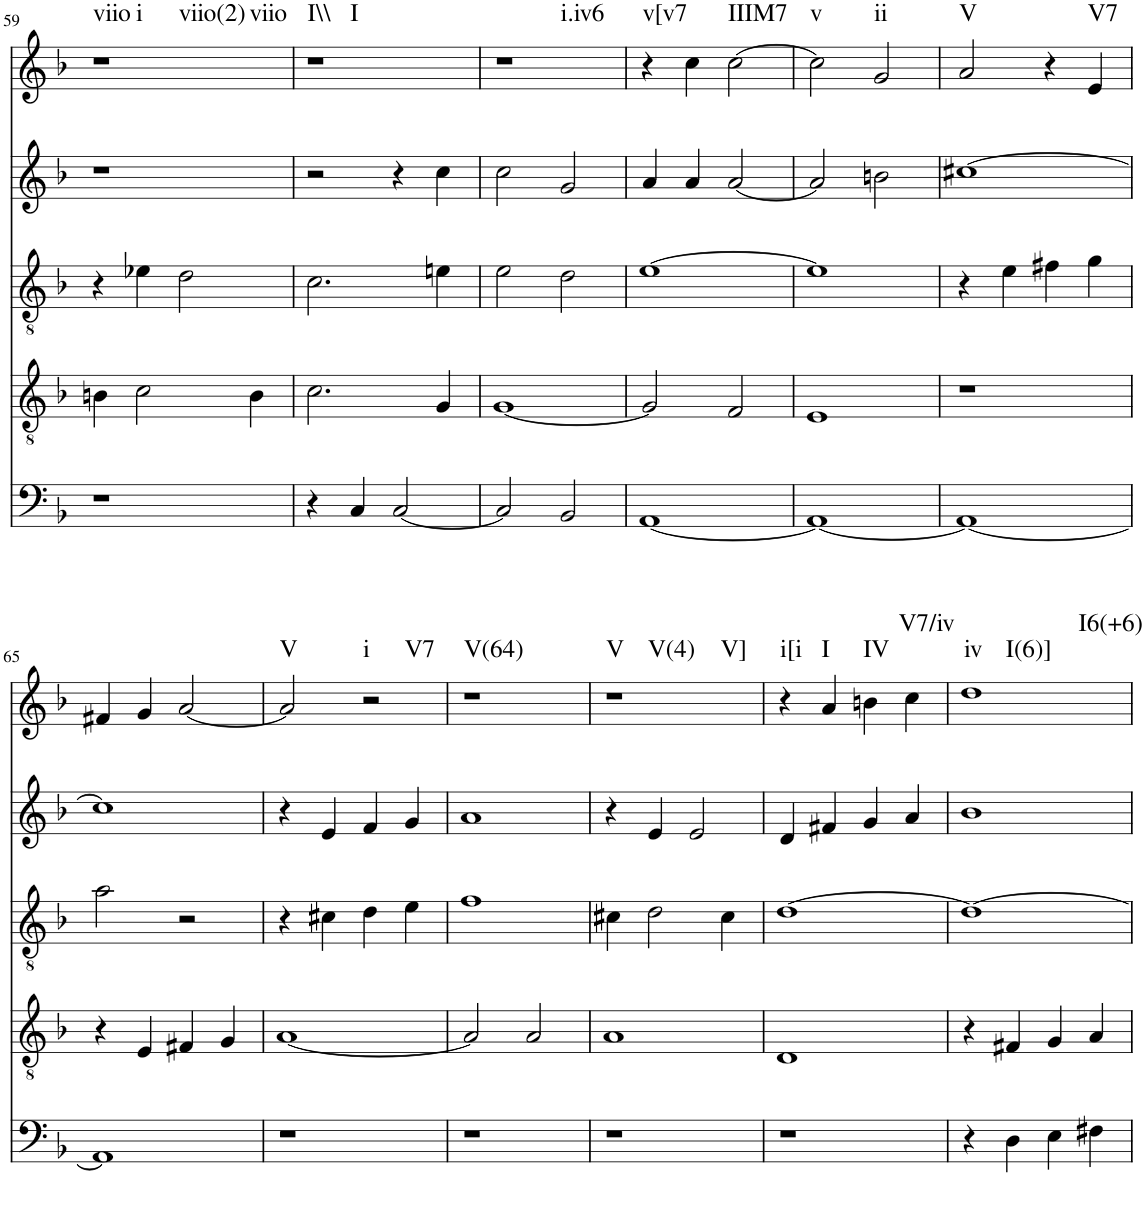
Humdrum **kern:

**kern	**kern	**kern	**kern	**kern	**harte
*part5	*part4	*part3	*part2	*part1	*part1
*staff5	*staff4	*staff3	*staff2	*staff1	*
*I"vox	*I"vox	*I"vox	*I"vox	*I"vox	*
!!LO:PB:g=z
*clefF4	*clefGv2	*clefGv2	*clefG2	*clefG2	*
*k[b-]	*k[b-]	*k[b-]	*k[b-]	*k[b-]	*
*M4/4	*M4/4	*M4/4	*M4/4	*M4/4	*
=59	=59	=59	=59	=59	=59
!	!	!	!	!	!LO:H:n=1:kt=viio
!	!	!	!	!	!LO:H:n=2:kt=i
!	!	!	!	!	!LO:H:n=3:kt=viio(2)
!	!	!	!	!	!LO:H:n=4:kt=viio
1r	4Bn\	4r	1r	1r	N N N N
.	2c\	4e-X\	.	.	.
.	.	2d\	.	.	.
.	4B\	.	.	.	.
=60	=60	=60	=60	=60	=60
!	!	!	!	!	!LO:H:n=1:kt=I\\
!	!	!	!	!	!LO:H:n=2:kt=I
4r	2.c\	2.c\	2r	1r	N N
4C/	.	.	.	.	.
[2C/	.	.	4r	.	.
.	4G/	4en\	4cc\	.	.
=61	=61	=61	=61	=61	=61
!	!	!	!	!	!LO:H:kt=i.iv6
2C/]	[1G	2e\	2cc\	1r	N
2BB-/	.	2d\	2g/	.	.
=62	=62	=62	=62	=62	=62
!	!	!	!	!	!LO:H:kt=v[v7
[1AA	2G/]	[1e	4a/	4r	N
.	.	.	4a/	4cc\	.
!	!	!	!	!	!LO:H:kt=IIIM7
.	2F/	.	[2a/	[2cc\	N
=63	=63	=63	=63	=63	=63
!	!	!	!	!	!LO:H:kt=v
1AA_	1E	1e]	2a/]	2cc\]	N
!	!	!	!	!	!LO:H:kt=ii
.	.	.	2bn\	2g/	N
=64	=64	=64	=64	=64	=64
!	!	!	!	!	!LO:H:kt=V
1AA_	1r	4r	[1cc#X	2a/	N
.	.	4e\	.	.	.
.	.	4f#X\	.	4r	.
!	!	!	!	!	!LO:H:kt=V7
.	.	4g\	.	4e/	N
!!LO:LB:g=z
=65	=65	=65	=65	=65	=65
1AA]	4r	2a\	1cc#]	4f#X/	.
.	4E/	.	.	4g/	.
.	4F#X/	2r	.	[2a/	.
.	4G/	.	.	.	.
=66	=66	=66	=66	=66	=66
!	!	!	!	!	!LO:H:kt=V
1r	[1A	4r	4r	2a/]	N
.	.	4c#X\	4e/	.	.
!	!	!	!	!	!LO:H:n=1:kt=i
!	!	!	!	!	!LO:H:n=2:kt=V7
.	.	4d\	4f/	2r	N N
.	.	4e\	4g/	.	.
=67	=67	=67	=67	=67	=67
!	!	!	!	!	!LO:H:kt=V(64)
1r	2A/]	1f	1a	1r	N
.	2A/	.	.	.	.
=68	=68	=68	=68	=68	=68
!	!	!	!	!	!LO:H:n=1:kt=V
!	!	!	!	!	!LO:H:n=2:kt=V(4)
!	!	!	!	!	!LO:H:n=3:kt=V]
1r	1A	4c#X\	4r	1r	N N N
.	.	2d\	4e/	.	.
.	.	.	2e/	.	.
.	.	4c#\	.	.	.
=69	=69	=69	=69	=69	=69
!	!	!	!	!	!LO:H:kt=i[i
1r	1D	[1d	4d/	4r	N
!	!	!	!	!	!LO:H:kt=I
.	.	.	4f#X/	4a/	N
!	!	!	!	!	!LO:H:kt=IV
.	.	.	4g/	4bn\	N
!	!	!	!	!	!LO:H:kt=V7/iv
.	.	.	4a/	4cc\	N
=70	=70	=70	=70	=70	=70
!	!	!	!	!	!LO:H:n=1:kt=iv
!	!	!	!	!	!LO:H:n=2:kt=I(6)]
!	!	!	!	!	!LO:H:n=3:kt=I6(+6)
4r	4r	1d_	1b-	1dd	N N N
4D\	4F#X/	.	.	.	.
4E\	4G/	.	.	.	.
4F#X\	4A/	.	.	.	.
=	=	=	=	=	=
*-	*-	*-	*-	*-	*-
